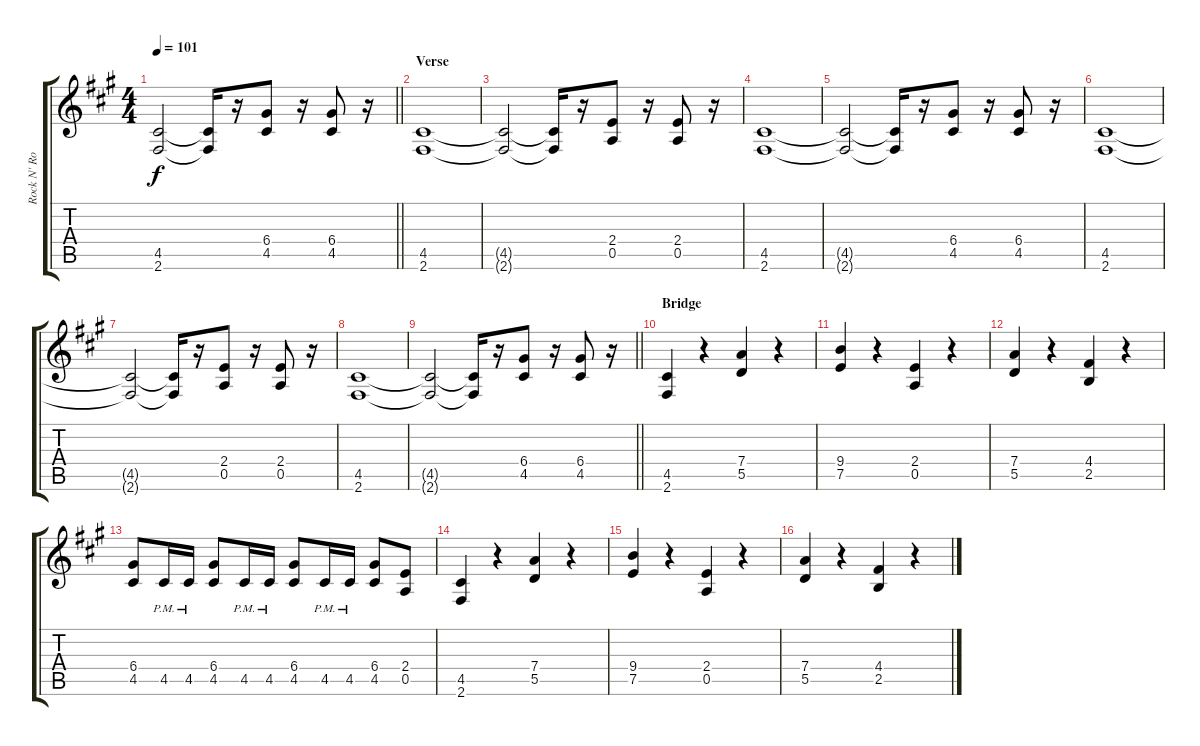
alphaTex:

\track ("Rock N' Rolf" "Rock N' Ro") {instrument distortionguitar}
\staff {score tabs}
\tuning (E4 B3 G3 D3 A2 E2) {hide}
\ts (4 4)
\tempo 101
\clef g2
\barLineRight lightlight
\ks f#minor
(4.5{t} 2.6{t}).2{dy f} (4.5{t} 2.6{t}).16 r.16 (6.4 4.5).8 r.16 (6.4 4.5).8 r.16 |
\section ("" "Verse")
(4.5 2.6).1 |
(4.5{t} 2.6{t}).2 (4.5{t} 2.6{t}).16 r.16 (2.4 0.5).8 r.16 (2.4 0.5).8 r.16 |
(4.5 2.6).1 |
(4.5{t} 2.6{t}).2 (4.5{t} 2.6{t}).16 r.16 (6.4 4.5).8 r.16 (6.4 4.5).8 r.16 |
(4.5 2.6).1 |
(4.5{t} 2.6{t}).2 (4.5{t} 2.6{t}).16 r.16 (2.4 0.5).8 r.16 (2.4 0.5).8 r.16 |
(4.5 2.6).1 |
\barLineRight lightlight
(4.5{t} 2.6{t}).2 (4.5{t} 2.6{t}).16 r.16 (6.4 4.5).8 r.16 (6.4 4.5).8 r.16 |
\section ("" "Bridge")
(4.5 2.6).4 r.4 (7.4 5.5).4 r.4 |
(9.4 7.5).4 r.4 (2.4 0.5).4 r.4 |
(7.4 5.5).4 r.4 (4.4 2.5).4 r.4 |
(6.4 4.5).8 4.5{pm}.16 4.5{pm}.16 (6.4 4.5).8 4.5{pm}.16 4.5{pm}.16 (6.4 4.5).8 4.5{pm}.16 4.5{pm}.16 (6.4 4.5).8 (2.4 0.5).8 |
(4.5 2.6).4 r.4 (7.4 5.5).4 r.4 |
(9.4 7.5).4 r.4 (2.4 0.5).4 r.4 |
(7.4 5.5).4 r.4 (4.4 2.5).4 r.4
